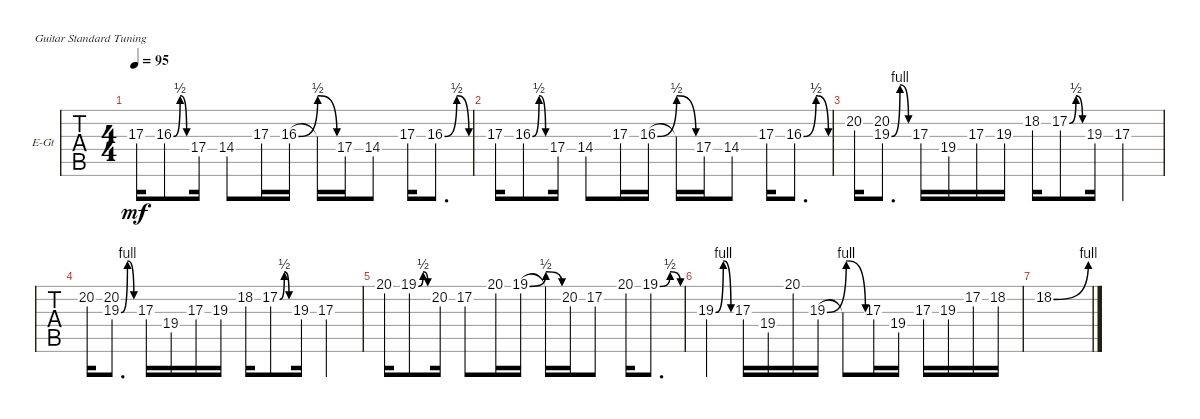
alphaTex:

\defaultSystemsLayout 4
\bracketExtendMode groupsimilarinstruments
\firstSystemTrackNameOrientation horizontal
\otherSystemsTrackNameOrientation horizontal
\track ("Electric Guitar" "E-Gt") {instrument distortionguitar}
\staff {tabs}
\tuning (E4 B3 G3 D3 A2 E2)
\ts (4 4)
\tempo 95
\clef g2
\ks c
17.3.16{dy mf instrument distortionguitar} 16.3{be (bendrelease 0 0 18.599999999999998 2 20.4 2 30 0)}.8 17.4.16 14.4.8 17.3.16 16.3{be (bendrelease 0 0 18 2 20.4 2 30 0)}.16 16.3{t}.16 17.4.16 14.4.8 17.3.16 16.3{be (bendrelease 0 0 18 2 20.4 2 30 0)}.8{d} |
17.3.16 16.3{be (bendrelease 0 0 10.2 2 20.4 2 30 0)}.8 17.4.16 14.4.8 17.3.16 16.3{be (bendrelease 0 0 9.6 2 20.4 2 30 0)}.16 16.3{t}.16 17.4.16 14.4.8 17.3.16 16.3{be (bendrelease 0 0 10.799999999999999 2 20.4 2 30 0)}.8{d} |
20.2.16 (19.3{be (bendrelease 0 0 19.8 4 20.4 4 30 0)} 20.2).8{d} 17.3.16 19.4.16 17.3.16 19.3.16 18.2.16 17.2{be (bendrelease 0 0 10.2 2 20.4 2 30 0)}.8 19.3.16 17.3.4 |
20.2.16 (19.3{be (bendrelease 0 0 10.2 4 20.4 4 30 0)} 20.2).8{d} 17.3.16 19.4.16 17.3.16 19.3.16 18.2.16 17.2{be (bendrelease 0 0 10.2 2 20.4 2 30 0)}.8 19.3.16 17.3.4 |
20.1.16 19.1{be (bendrelease 0 0 16.2 2 20.4 2 30 0)}.8 20.2.16 17.2.8 20.1.16 19.1{be (bendrelease 0 0 17.4 2 20.4 2 30 0)}.16 19.1{t}.16 20.2.16 17.2.8 20.1.16 19.1{be (bendrelease 0 0 11.4 2 20.4 2 30 0)}.8{d} |
19.3{be (bendrelease 0 0 28.2 4 29.4 4 59.4 0)}.4 17.3.16 19.4.16 20.1.16 19.3{be (bendrelease 0 0 20.4 4 20.4 4 58.8 0)}.16 19.3{t}.8 17.3.16 19.4.16 17.3.16 19.3.16 17.2.16 18.2.16 |
18.2{be (bend 0 0 15 4)}.1
